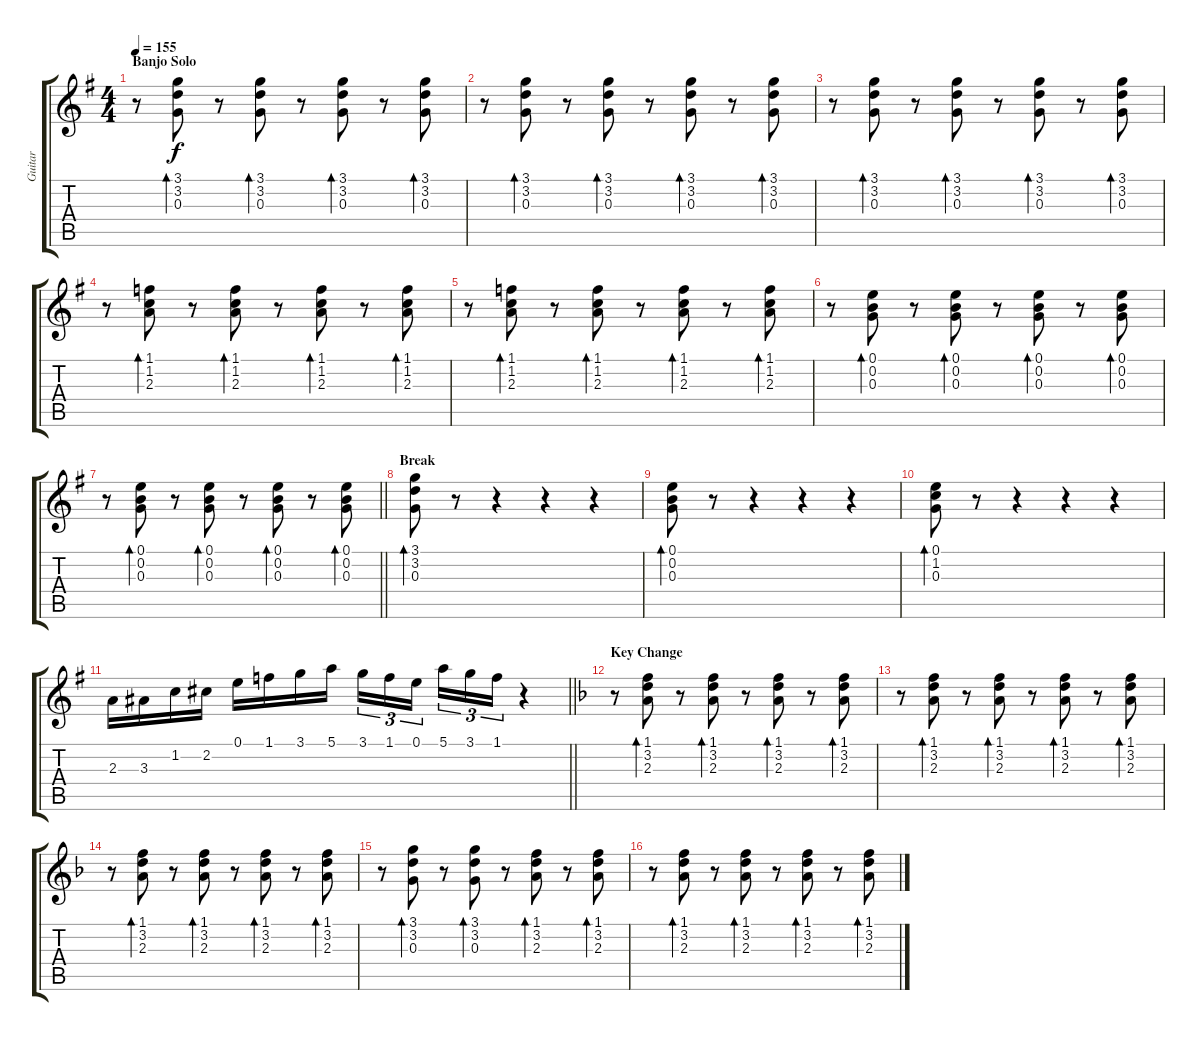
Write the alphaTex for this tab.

\track ("Guitar" "Guitar") {instrument acousticguitarnylon}
\staff {score tabs}
\tuning (E4 B3 G3 D3 A2 E2) {hide}
\ts (4 4)
\section ("" "Banjo Solo")
\tempo 155
\clef g2
\ks g
r.8{dy f} (3.1 3.2 0.3).8{bd 240} r.8 (3.1 3.2 0.3).8{bd 240} r.8 (3.1 3.2 0.3).8{bd 240} r.8 (3.1 3.2 0.3).8{bd 240} |
r.8 (3.1 3.2 0.3).8{bd 240} r.8 (3.1 3.2 0.3).8{bd 240} r.8 (3.1 3.2 0.3).8{bd 240} r.8 (3.1 3.2 0.3).8{bd 240} |
r.8 (3.1 3.2 0.3).8{bd 240} r.8 (3.1 3.2 0.3).8{bd 240} r.8 (3.1 3.2 0.3).8{bd 240} r.8 (3.1 3.2 0.3).8{bd 240} |
r.8 (1.1 1.2 2.3).8{bd 240} r.8 (1.1 1.2 2.3).8{bd 240} r.8 (1.1 1.2 2.3).8{bd 240} r.8 (1.1 1.2 2.3).8{bd 240} |
r.8 (1.1 1.2 2.3).8{bd 240} r.8 (1.1 1.2 2.3).8{bd 240} r.8 (1.1 1.2 2.3).8{bd 240} r.8 (1.1 1.2 2.3).8{bd 240} |
r.8 (0.1 0.2 0.3).8{bd 240} r.8 (0.1 0.2 0.3).8{bd 240} r.8 (0.1 0.2 0.3).8{bd 240} r.8 (0.1 0.2 0.3).8{bd 240} |
\barLineRight lightlight
r.8 (0.1 0.2 0.3).8{bd 240} r.8 (0.1 0.2 0.3).8{bd 240} r.8 (0.1 0.2 0.3).8{bd 240} r.8 (0.1 0.2 0.3).8{bd 240} |
\section ("" "Break")
(3.1 3.2 0.3).8{bd 240} r.8 r.4 r.4 r.4 |
(0.1 0.2 0.3).8{bd 240} r.8 r.4 r.4 r.4 |
(0.1 1.2 0.3).8{bd 240} r.8 r.4 r.4 r.4 |
\barLineRight lightlight
2.3.16 3.3.16 1.2.16 2.2.16 0.1.16 1.1.16 3.1.16 5.1.16 3.1.16{tu (3 2)} 1.1.16{tu (3 2)} 0.1.16{tu (3 2) beam splitsecondary} 5.1.16{tu (3 2)} 3.1.16{tu (3 2)} 1.1.16{tu (3 2)} r.4 |
\section ("" "Key Change")
\ks dminor
r.8 (1.1 3.2 2.3).8{bd 240} r.8 (1.1 3.2 2.3).8{bd 240} r.8 (1.1 3.2 2.3).8{bd 240} r.8 (1.1 3.2 2.3).8{bd 240} |
r.8 (1.1 3.2 2.3).8{bd 240} r.8 (1.1 3.2 2.3).8{bd 240} r.8 (1.1 3.2 2.3).8{bd 240} r.8 (1.1 3.2 2.3).8{bd 240} |
r.8 (1.1 3.2 2.3).8{bd 240} r.8 (1.1 3.2 2.3).8{bd 240} r.8 (1.1 3.2 2.3).8{bd 240} r.8 (1.1 3.2 2.3).8{bd 240} |
r.8 (3.1 3.2 0.3).8{bd 240} r.8 (3.1 3.2 0.3).8{bd 240} r.8 (1.1 3.2 2.3).8{bd 240} r.8 (1.1 3.2 2.3).8{bd 240} |
r.8 (1.1 3.2 2.3).8{bd 240} r.8 (1.1 3.2 2.3).8{bd 240} r.8 (1.1 3.2 2.3).8{bd 240} r.8 (1.1 3.2 2.3).8{bd 240}
